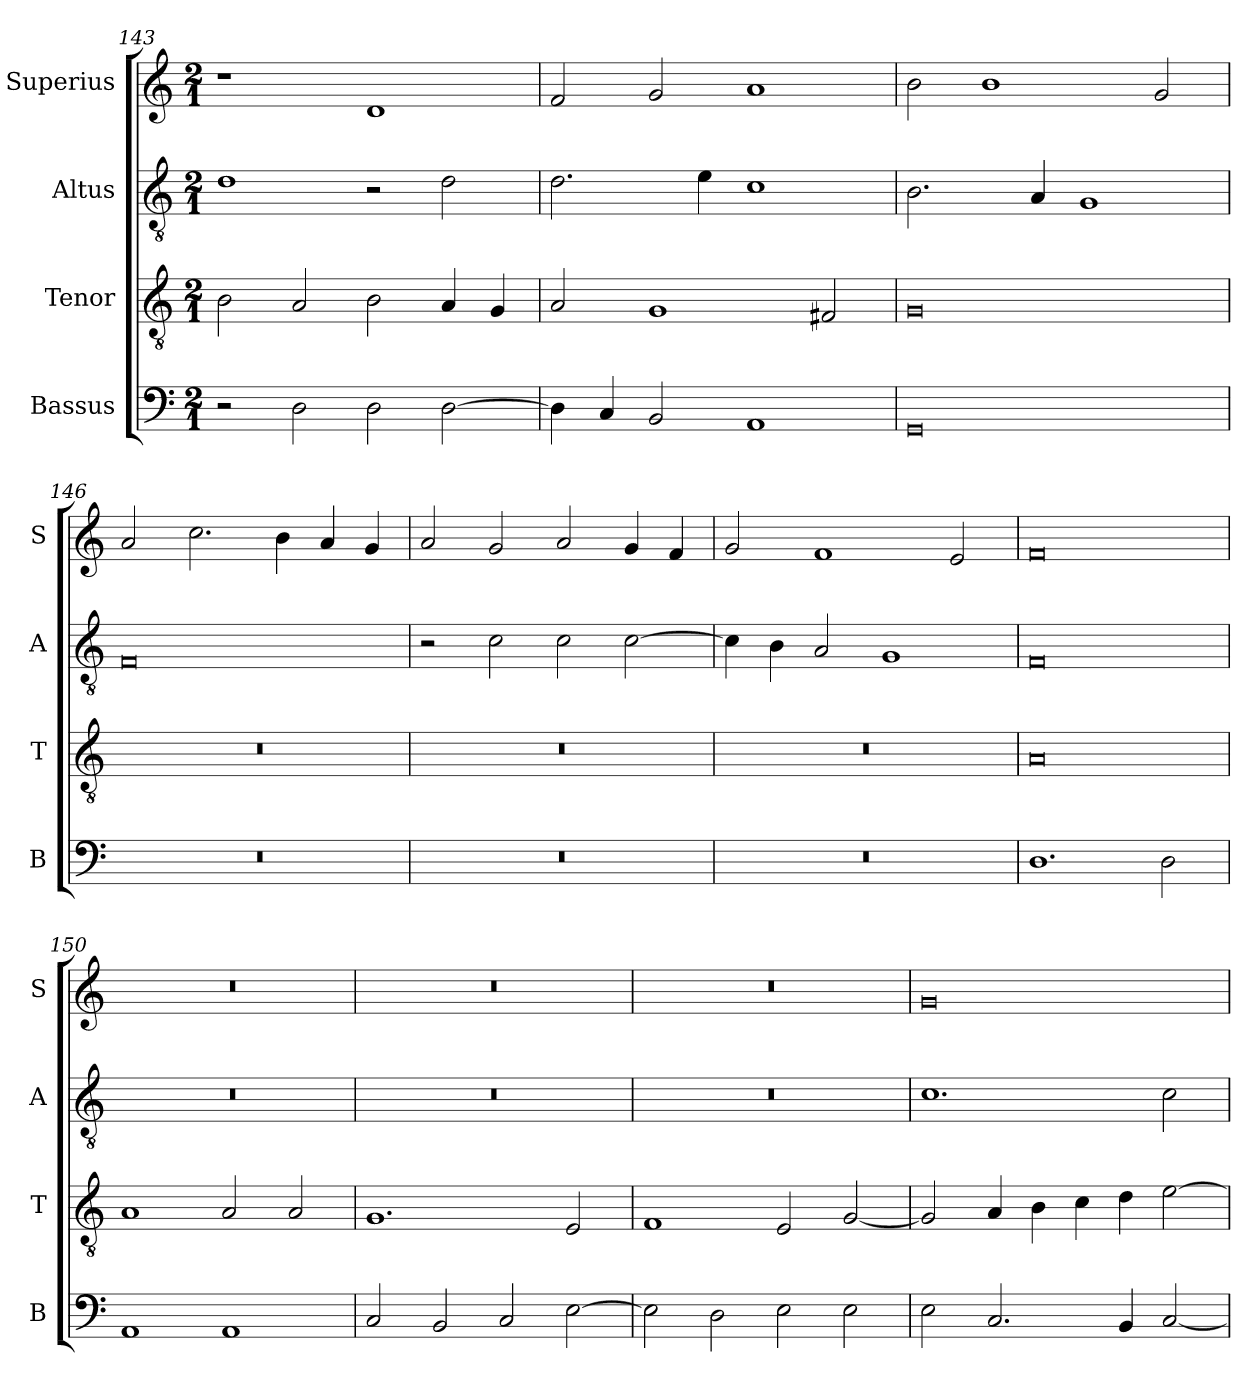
**kern	**kern	**kern	**kern
*part4	*part3	*part2	*part1
*staff4	*staff3	*staff2	*staff1
*I"Bassus	*I"Tenor	*I"Altus	*I"Superius
*I'B	*I'T	*I'A	*I'S
*clefF4	*clefGv2	*clefGv2	*clefG2
*k[]	*k[]	*k[]	*k[]
*C:	*C:	*C:	*C:
*M2/1	*M2/1	*M2/1	*M2/1
=143	=143	=143	=143
2r	2B	1d	1r
2D	2A	.	.
2D	2B	2r	1d
[2D	4A	2d	.
.	4G	.	.
=144	=144	=144	=144
4D]	2A	2.d	2f
4C	.	.	.
2BB	1G	.	2g
.	.	4e	.
1AA	.	1c	1a
.	2F#X	.	.
=145	=145	=145	=145
0GG	0G	2.B	2b
.	.	.	1b
.	.	4A	.
.	.	1G	.
.	.	.	2g
=146	=146	=146	=146
0r	0r	0F	2a
.	.	.	2.cc
.	.	.	4b
.	.	.	4a
.	.	.	4g
=147	=147	=147	=147
0r	0r	2r	2a
.	.	2c	2g
.	.	2c	2a
.	.	[2c	4g
.	.	.	4f
=148	=148	=148	=148
0r	0r	4c]	2g
.	.	4B	.
.	.	2A	1f
.	.	1G	.
.	.	.	2e
=149	=149	=149	=149
1.D	0A	0F	0f
2D	.	.	.
=150	=150	=150	=150
1AA	1A	0r	0r
1AA	2A	.	.
.	2A	.	.
=151	=151	=151	=151
2C	1.G	0r	0r
2BB	.	.	.
2C	.	.	.
[2E	2E	.	.
=152	=152	=152	=152
2E]	1F	0r	0r
2D	.	.	.
2E	2E	.	.
2E	[2G	.	.
=153	=153	=153	=153
2E	2G]	1.c	0g
2.C	4A	.	.
.	4B	.	.
.	4c	.	.
4BB	4d	.	.
[2C	[2e	2c	.
=	=	=	=
*-	*-	*-	*-
